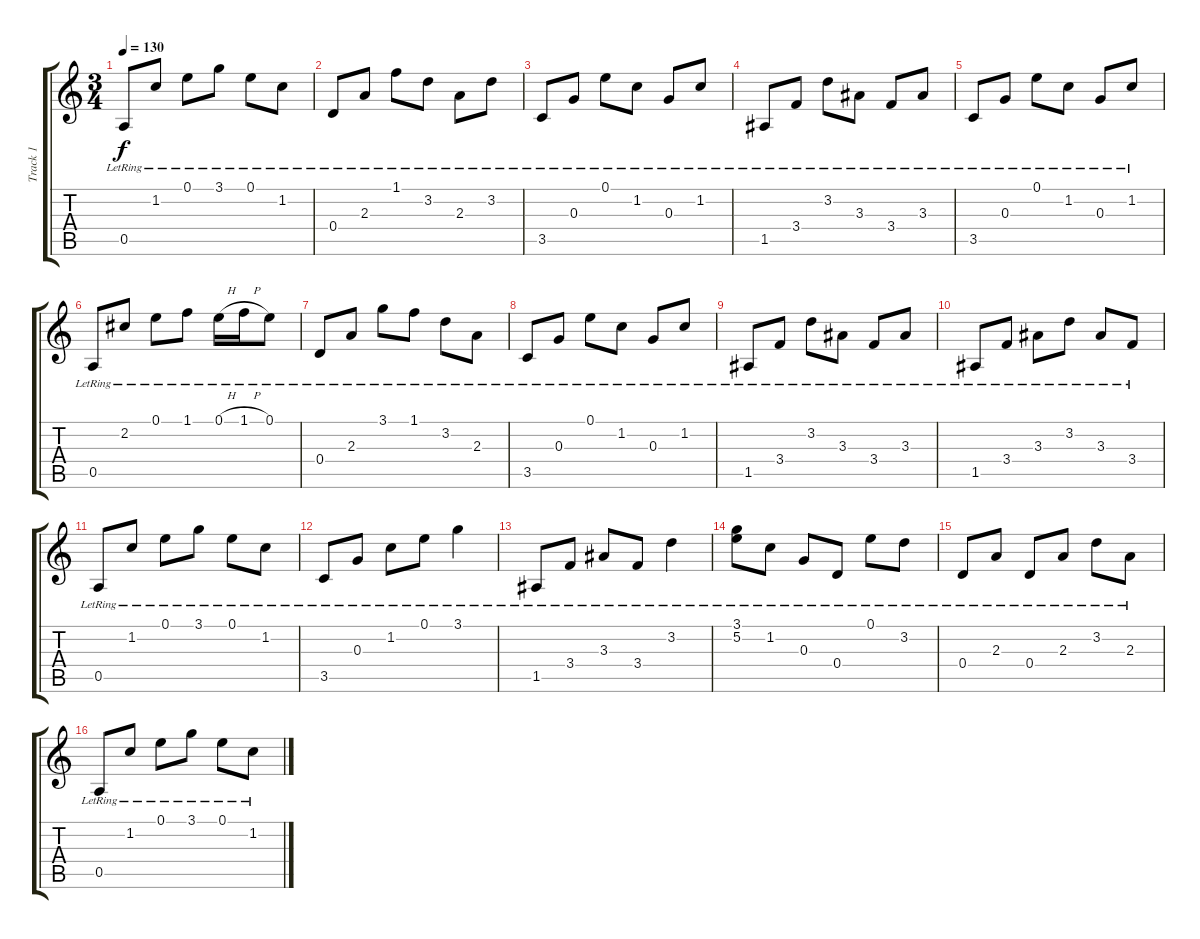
\track ("Track 1" "Track 1") {instrument acousticguitarsteel}
\staff {score tabs}
\tuning (E4 B3 G3 D3 A2 E2) {hide}
\ts (3 4)
\tempo 130
\clef g2
\ks c
0.5{lr}.8{dy f} 1.2{lr}.8 0.1{lr}.8 3.1{lr}.8 0.1{lr}.8 1.2{lr}.8 |
0.4{lr}.8 2.3{lr}.8 1.1{lr}.8 3.2{lr}.8 2.3{lr}.8 3.2{lr}.8 |
3.5{lr}.8 0.3{lr}.8 0.1{lr}.8 1.2{lr}.8 0.3{lr}.8 1.2{lr}.8 |
1.5{lr}.8 3.4{lr}.8 3.2{lr}.8 3.3{lr}.8 3.4{lr}.8 3.3{lr}.8 |
3.5{lr}.8 0.3{lr}.8 0.1{lr}.8 1.2{lr}.8 0.3{lr}.8 1.2{lr}.8 |
0.5{lr}.8 2.2{lr}.8 0.1{lr}.8 1.1{lr}.8 0.1{h lr}.16 1.1{h lr}.16 0.1{lr}.8 |
0.4{lr}.8 2.3{lr}.8 3.1{lr}.8 1.1{lr}.8 3.2{lr}.8 2.3{lr}.8 |
3.5{lr}.8 0.3{lr}.8 0.1{lr}.8 1.2{lr}.8 0.3{lr}.8 1.2{lr}.8 |
1.5{lr}.8 3.4{lr}.8 3.2{lr}.8 3.3{lr}.8 3.4{lr}.8 3.3{lr}.8 |
1.5{lr}.8 3.4{lr}.8 3.3{lr}.8 3.2{lr}.8 3.3{lr}.8 3.4{lr}.8 |
0.5{lr}.8 1.2{lr}.8 0.1{lr}.8 3.1{lr}.8 0.1{lr}.8 1.2{lr}.8 |
3.5{lr}.8 0.3{lr}.8 1.2{lr}.8 0.1{lr}.8 3.1{lr}.4 |
1.5{lr}.8 3.4{lr}.8 3.3{lr}.8 3.4{lr}.8 3.2{lr}.4 |
(3.1{lr} 5.2{lr}).8 1.2{lr}.8 0.3{lr}.8 0.4{lr}.8 0.1{lr}.8 3.2{lr}.8 |
0.4{lr}.8 2.3{lr}.8 0.4{lr}.8 2.3{lr}.8 3.2{lr}.8 2.3{lr}.8 |
0.5{lr}.8 1.2{lr}.8 0.1{lr}.8 3.1{lr}.8 0.1{lr}.8 1.2{lr}.8
